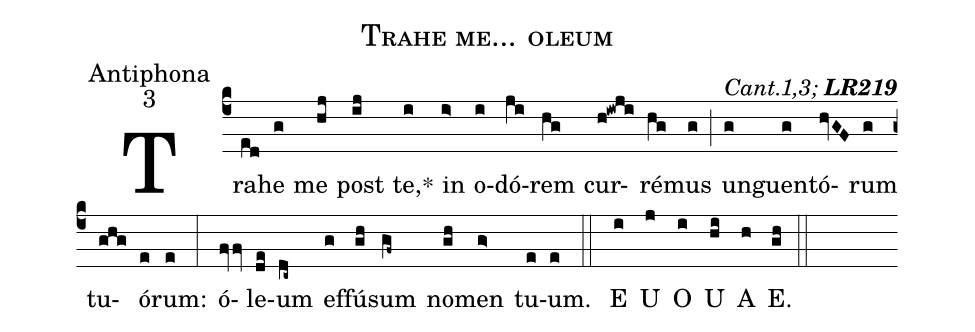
name:Trahe me... oleum;
office-part:Antiphona;
mode:3;
commentary:{\itshape\mdseries Cant.1,3;\/}  {\bfseries LR219};
%%
(c4) Tra(ed)he(g) me(hj) post(ij) te,<sp>*</sp>(i) in(i>) o(i)dó(ji)rem(hg) cur(h!iwji)ré(hg)mus(g) (;)
un(g)guen(g)tó(hvGF)rum(g) tu(ghg)ó(e)rum:(e) (:)
ó(fvv)le(de)um(dc~) ef(g)fú(gh)sum(gf~) no(gh)men(g>) tu(e)um.(e)  (::)
<eu> E(i) U(j) O(i) U(hi) A(h) E.(gh) </eu> (::)
